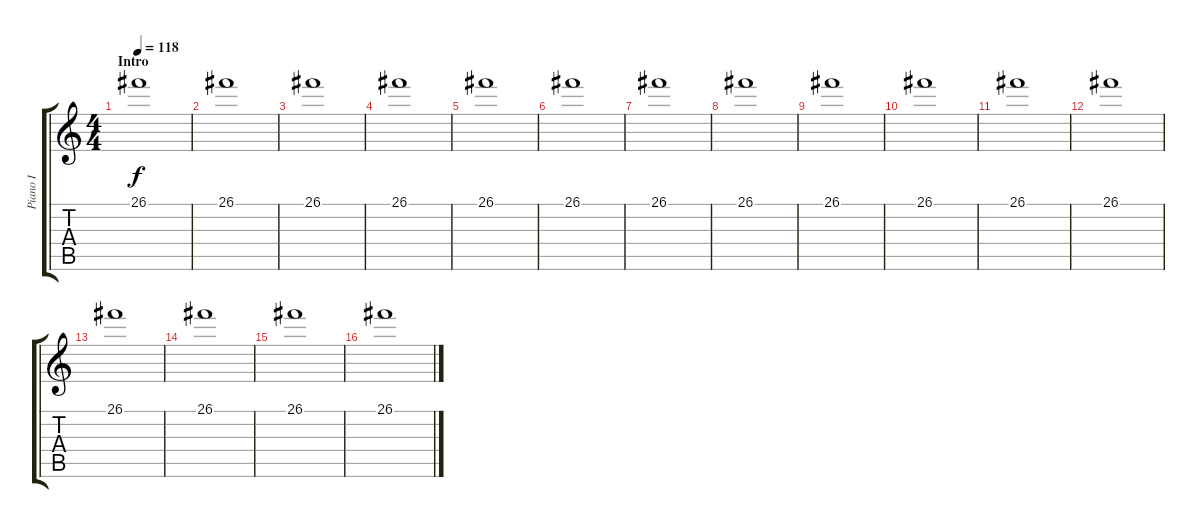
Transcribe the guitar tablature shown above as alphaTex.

\track ("Piano I" "Piano I") {instrument brightacousticpiano}
\staff {score tabs}
\tuning (E4 B3 G3 D3 A2 E2) {hide}
\ts (4 4)
\section ("" "Intro")
\tempo 118
\tempo 104
\tempo 118
\clef g2
\ks c
26.1.1{dy f instrument brightacousticpiano} |
26.1.1 |
26.1.1 |
26.1.1 |
26.1.1 |
26.1.1 |
26.1.1 |
26.1.1 |
26.1.1 |
26.1.1 |
26.1.1 |
26.1.1 |
26.1.1 |
26.1.1 |
26.1.1 |
26.1.1
